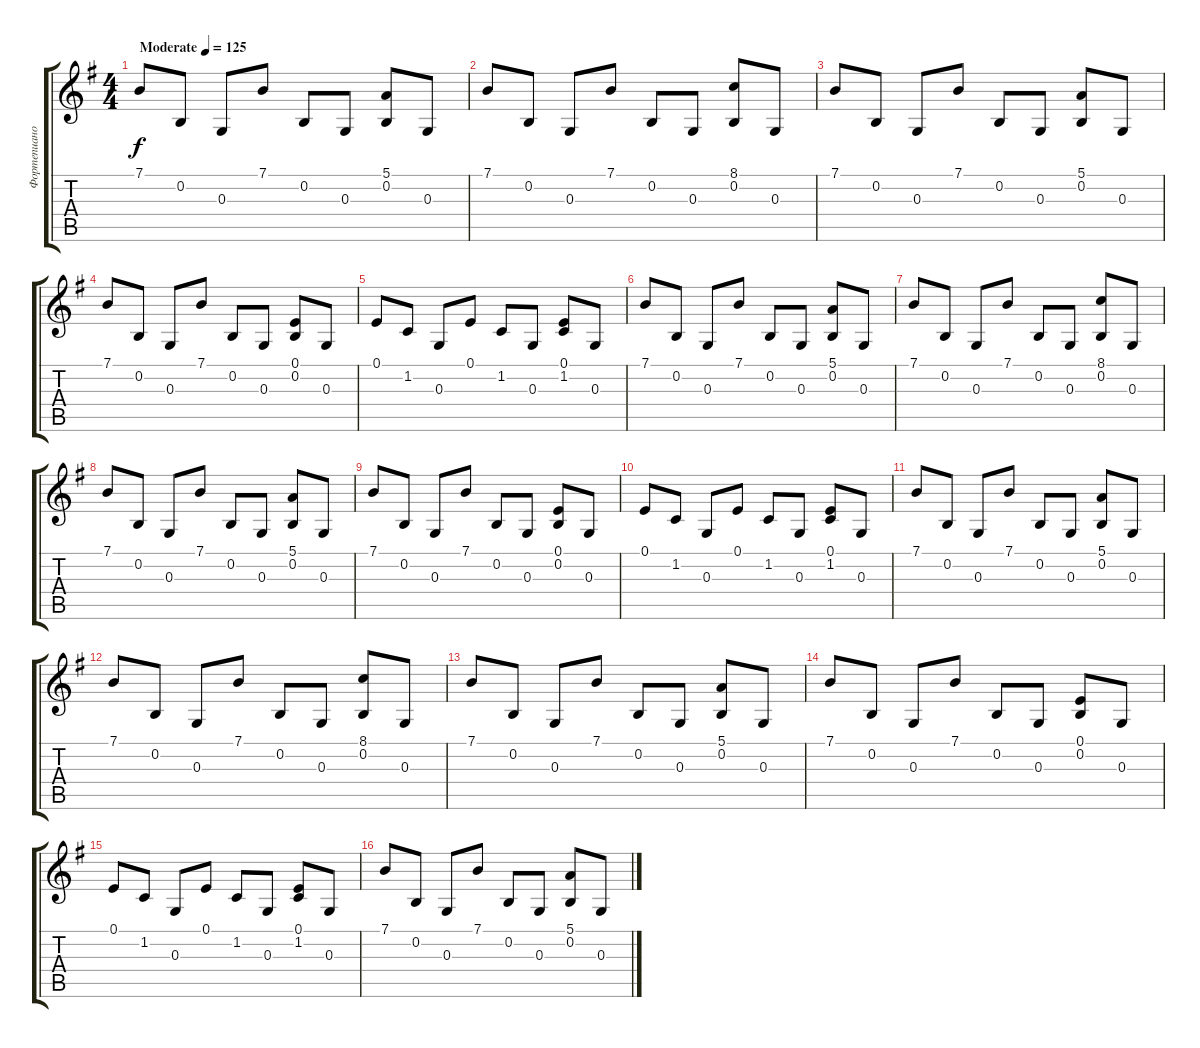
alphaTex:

\track ("Фортепиано" "Фортепиано") {instrument electricgrandpiano}
\staff {score tabs}
\tuning (E4 B3 G3 D3 A2 E2) {hide}
\ts (4 4)
\tempo (125 "Moderate")
\clef g2
\ks eminor
7.1.8{dy f instrument electricgrandpiano} 0.2.8 0.3.8 7.1.8 0.2.8 0.3.8 (5.1 0.2).8 0.3.8 |
7.1.8 0.2.8 0.3.8 7.1.8 0.2.8 0.3.8 (8.1 0.2).8 0.3.8 |
7.1.8 0.2.8 0.3.8 7.1.8 0.2.8 0.3.8 (5.1 0.2).8 0.3.8 |
7.1.8 0.2.8 0.3.8 7.1.8 0.2.8 0.3.8 (0.1 0.2).8 0.3.8 |
0.1.8 1.2.8 0.3.8 0.1.8 1.2.8 0.3.8 (0.1 1.2).8 0.3.8 |
7.1.8 0.2.8 0.3.8 7.1.8 0.2.8 0.3.8 (5.1 0.2).8 0.3.8 |
7.1.8 0.2.8 0.3.8 7.1.8 0.2.8 0.3.8 (8.1 0.2).8 0.3.8 |
7.1.8 0.2.8 0.3.8 7.1.8 0.2.8 0.3.8 (5.1 0.2).8 0.3.8 |
7.1.8 0.2.8 0.3.8 7.1.8 0.2.8 0.3.8 (0.1 0.2).8 0.3.8 |
0.1.8 1.2.8 0.3.8 0.1.8 1.2.8 0.3.8 (0.1 1.2).8 0.3.8 |
7.1.8 0.2.8 0.3.8 7.1.8 0.2.8 0.3.8 (5.1 0.2).8 0.3.8 |
7.1.8 0.2.8 0.3.8 7.1.8 0.2.8 0.3.8 (8.1 0.2).8 0.3.8 |
7.1.8 0.2.8 0.3.8 7.1.8 0.2.8 0.3.8 (5.1 0.2).8 0.3.8 |
7.1.8 0.2.8 0.3.8 7.1.8 0.2.8 0.3.8 (0.1 0.2).8 0.3.8 |
0.1.8 1.2.8 0.3.8 0.1.8 1.2.8 0.3.8 (0.1 1.2).8 0.3.8 |
7.1.8 0.2.8 0.3.8 7.1.8 0.2.8 0.3.8 (5.1 0.2).8 0.3.8
